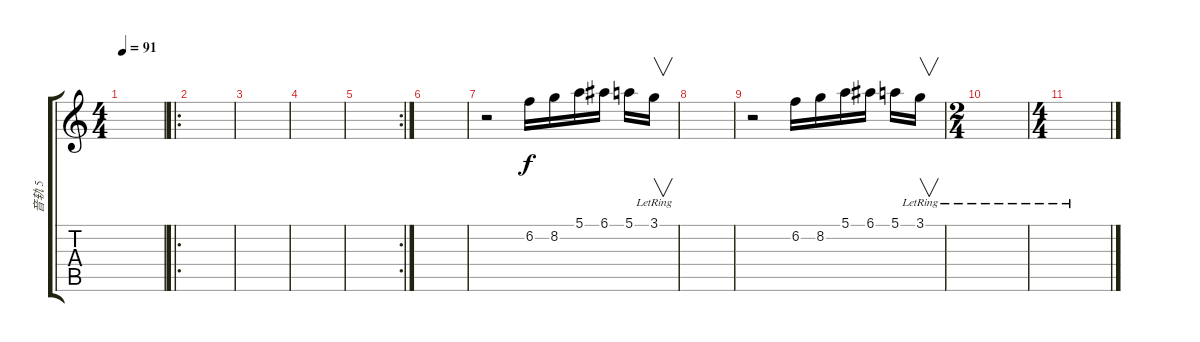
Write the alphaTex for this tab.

\track ("音轨 5" "音轨 5") {instrument distortionguitar}
\staff {score tabs}
\tuning (E4 B3 G3 D3 A2 E2) {hide}
\ts (4 4)
\tempo 91
\clef g2
\ks c
|
\ro
|
|
|
\rc 2
|
|
r.2 6.2.16 8.2.16 5.1.16 6.1.16 5.1.16 3.1{lr}.16{v} |
|
r.2 6.2.16 8.2.16 5.1.16 6.1.16 5.1.16 3.1{lr}.16{v} |
\ts (2 4)
|
\ts (4 4)
